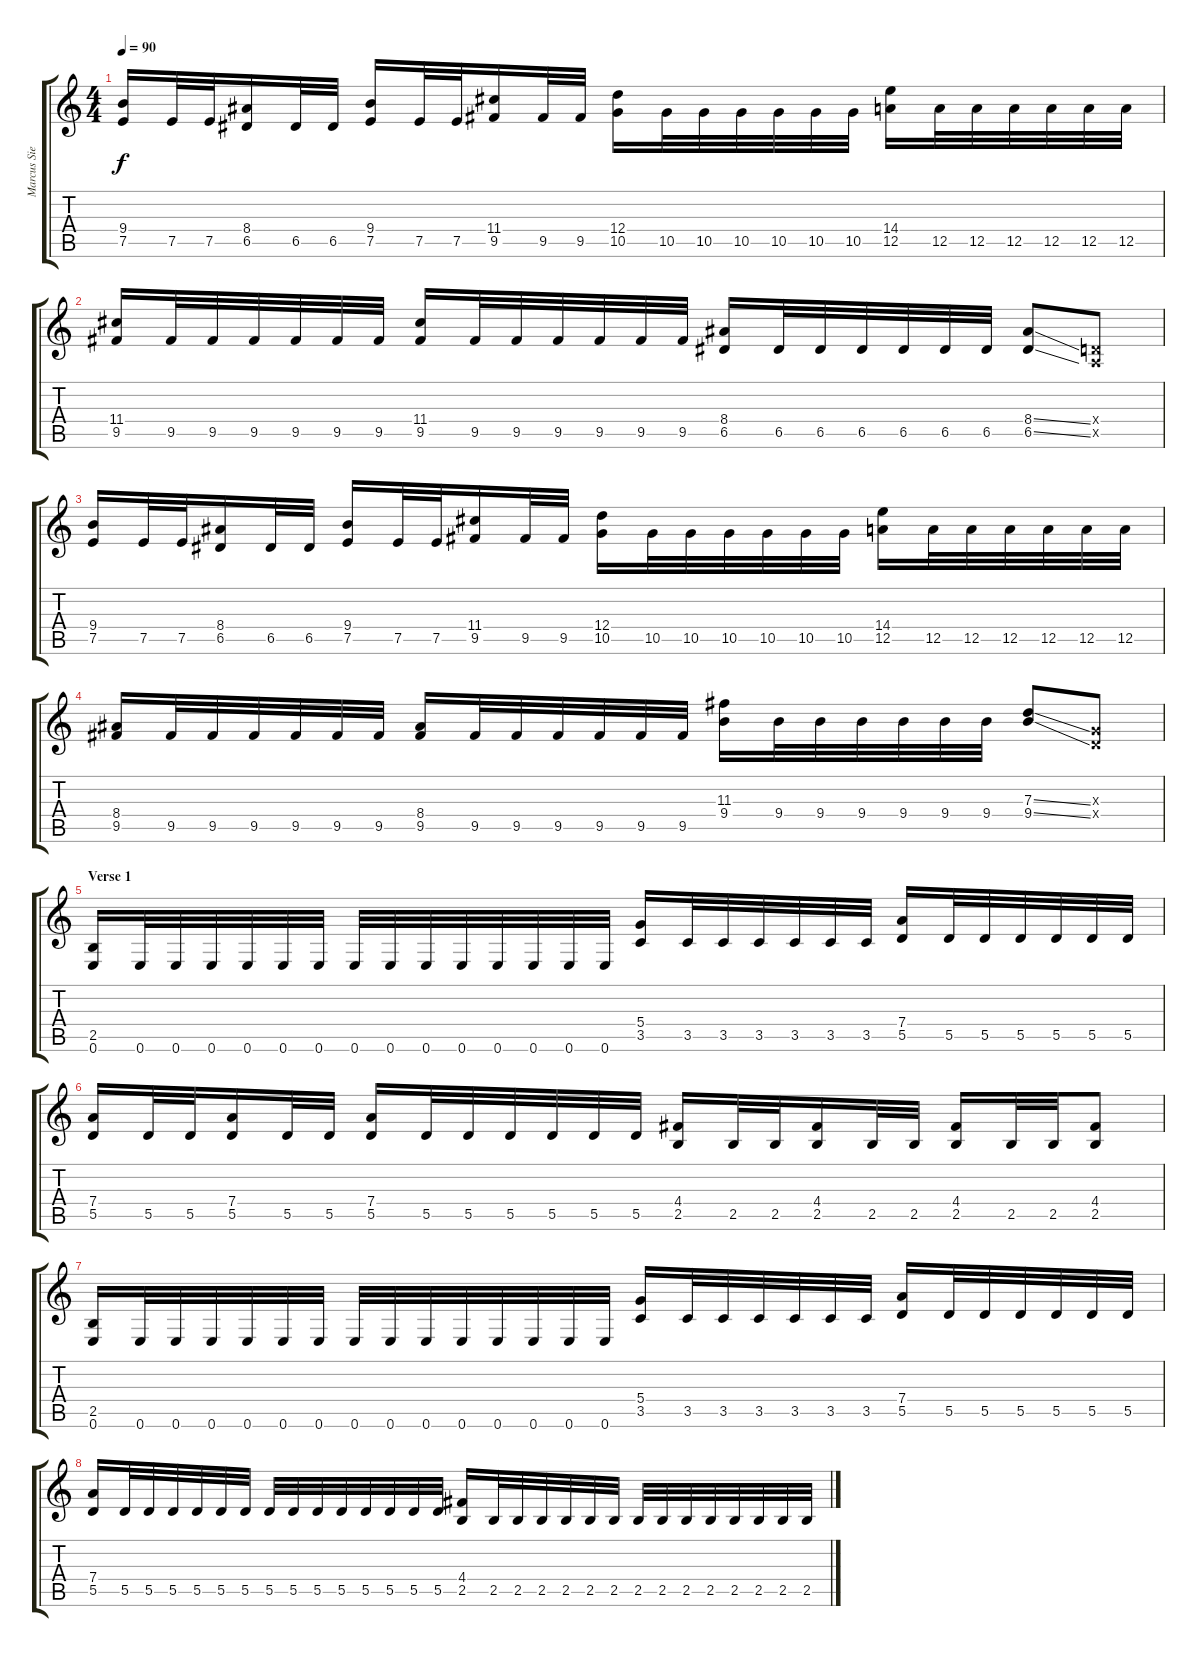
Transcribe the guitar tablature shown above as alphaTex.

\track ("Marcus Siepen" "Marcus Sie") {instrument distortionguitar}
\staff {score tabs}
\tuning (E4 B3 G3 D3 A2 E2) {hide}
\ts (4 4)
\tempo 90
\clef g2
\ks c
(9.4 7.5).16{dy f} 7.5.32 7.5.32 (8.4 6.5).16 6.5.32 6.5.32 (9.4 7.5).16 7.5.32 7.5.32 (11.4 9.5).16 9.5.32 9.5.32 (12.4 10.5).16 10.5.32 10.5.32 10.5.32 10.5.32 10.5.32 10.5.32 (14.4 12.5).16 12.5.32 12.5.32 12.5.32 12.5.32 12.5.32 12.5.32 |
(11.4 9.5).16 9.5.32 9.5.32 9.5.32 9.5.32 9.5.32 9.5.32 (11.4 9.5).16 9.5.32 9.5.32 9.5.32 9.5.32 9.5.32 9.5.32 (8.4 6.5).16 6.5.32 6.5.32 6.5.32 6.5.32 6.5.32 6.5.32 (8.4{ss} 6.5{ss}).8 (0.4{x} 0.5{x}).8 |
(9.4 7.5).16 7.5.32 7.5.32 (8.4 6.5).16 6.5.32 6.5.32 (9.4 7.5).16 7.5.32 7.5.32 (11.4 9.5).16 9.5.32 9.5.32 (12.4 10.5).16 10.5.32 10.5.32 10.5.32 10.5.32 10.5.32 10.5.32 (14.4 12.5).16 12.5.32 12.5.32 12.5.32 12.5.32 12.5.32 12.5.32 |
(8.4 9.5).16 9.5.32 9.5.32 9.5.32 9.5.32 9.5.32 9.5.32 (8.4 9.5).16 9.5.32 9.5.32 9.5.32 9.5.32 9.5.32 9.5.32 (11.3 9.4).16 9.4.32 9.4.32 9.4.32 9.4.32 9.4.32 9.4.32 (7.3{ss} 9.4{ss}).8 (0.3{x} 0.4{x}).8 |
\section ("" "Verse 1")
(2.5 0.6).16 0.6.32 0.6.32 0.6.32 0.6.32 0.6.32 0.6.32 0.6.32 0.6.32 0.6.32 0.6.32 0.6.32 0.6.32 0.6.32 0.6.32 (5.4 3.5).16 3.5.32 3.5.32 3.5.32 3.5.32 3.5.32 3.5.32 (7.4 5.5).16 5.5.32 5.5.32 5.5.32 5.5.32 5.5.32 5.5.32 |
(7.4 5.5).16 5.5.32 5.5.32 (7.4 5.5).16 5.5.32 5.5.32 (7.4 5.5).16 5.5.32 5.5.32 5.5.32 5.5.32 5.5.32 5.5.32 (4.4 2.5).16 2.5.32 2.5.32 (4.4 2.5).16 2.5.32 2.5.32 (4.4 2.5).16 2.5.32 2.5.32 (4.4 2.5).8 |
(2.5 0.6).16 0.6.32 0.6.32 0.6.32 0.6.32 0.6.32 0.6.32 0.6.32 0.6.32 0.6.32 0.6.32 0.6.32 0.6.32 0.6.32 0.6.32 (5.4 3.5).16 3.5.32 3.5.32 3.5.32 3.5.32 3.5.32 3.5.32 (7.4 5.5).16 5.5.32 5.5.32 5.5.32 5.5.32 5.5.32 5.5.32 |
(7.4 5.5).16 5.5.32 5.5.32 5.5.32 5.5.32 5.5.32 5.5.32 5.5.32 5.5.32 5.5.32 5.5.32 5.5.32 5.5.32 5.5.32 5.5.32 (4.4 2.5).16 2.5.32 2.5.32 2.5.32 2.5.32 2.5.32 2.5.32 2.5.32 2.5.32 2.5.32 2.5.32 2.5.32 2.5.32 2.5.32 2.5.32
